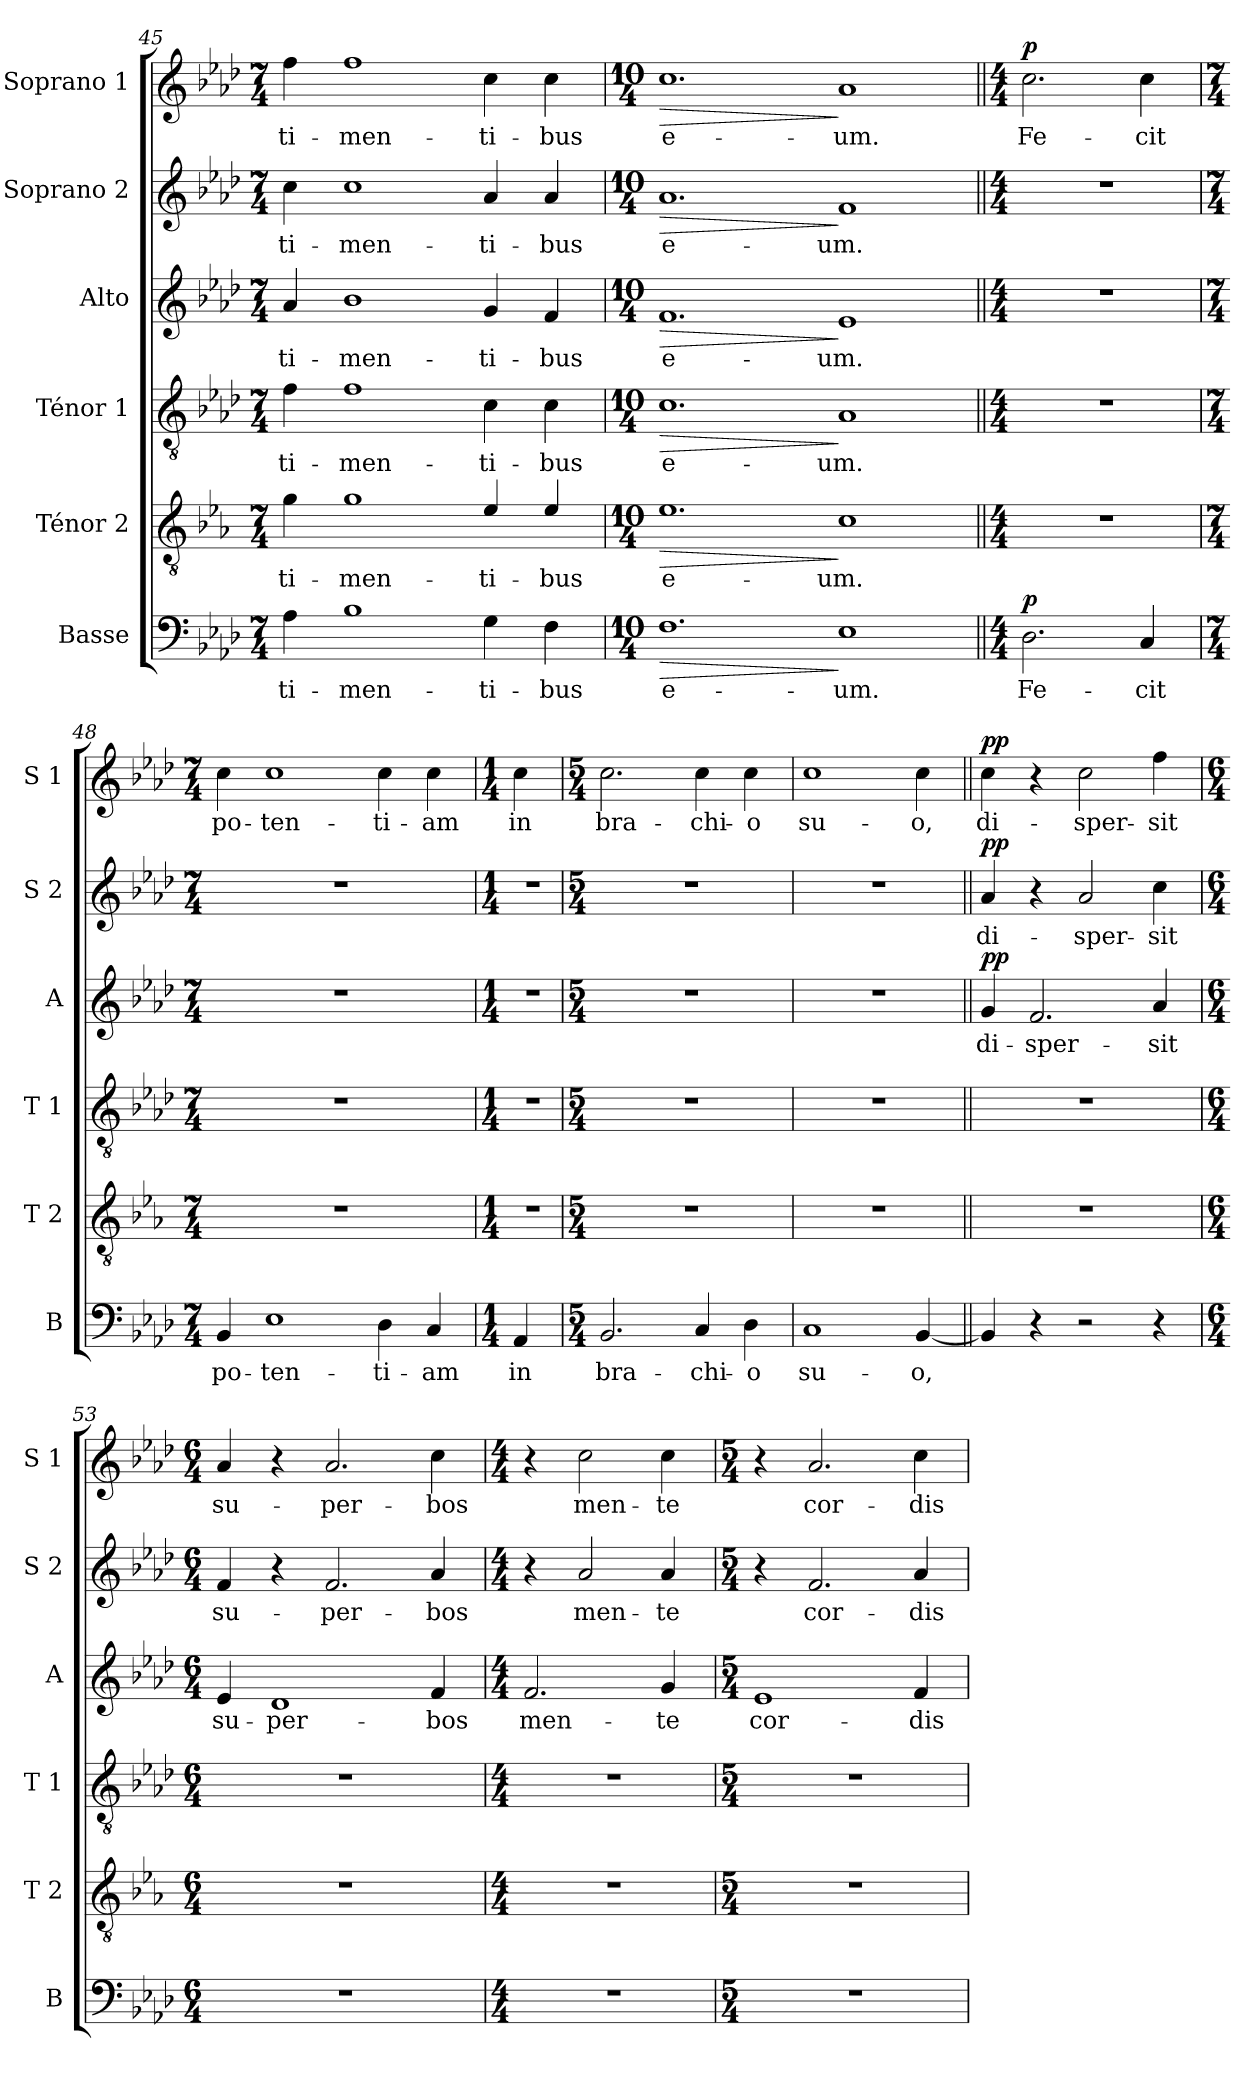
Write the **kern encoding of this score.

**kern	**text	**dynam	**kern	**text	**dynam	**kern	**text	**dynam	**kern	**text	**dynam	**kern	**text	**dynam	**kern	**text	**dynam
*part6	*part6	*part6	*part5	*part5	*part5	*part4	*part4	*part4	*part3	*part3	*part3	*part2	*part2	*part2	*part1	*part1	*part1
*staff6	*staff6	*staff6	*staff5	*staff5	*staff5	*staff4	*staff4	*staff4	*staff3	*staff3	*staff3	*staff2	*staff2	*staff2	*staff1	*staff1	*staff1
*I"Basse	*	*	*I"Ténor 2	*	*	*I"Ténor 1	*	*	*I"Alto	*	*	*I"Soprano 2	*	*	*I"Soprano 1	*	*
*I'B	*	*	*I'T 2	*	*	*I'T 1	*	*	*I'A	*	*	*I'S 2	*	*	*I'S 1	*	*
*clefF4	*	*	*clefGv2	*	*	*clefGv2	*	*	*clefG2	*	*	*clefG2	*	*	*clefG2	*	*
*	*	*	*ITrd4c7	*	*	*	*	*	*	*	*	*	*	*	*	*	*
*k[b-e-a-d-]	*	*	*k[b-e-a-d-]	*	*	*k[b-e-a-d-]	*	*	*k[b-e-a-d-]	*	*	*k[b-e-a-d-]	*	*	*k[b-e-a-d-]	*	*
*A-:	*	*	*A-:	*	*	*A-:	*	*	*A-:	*	*	*A-:	*	*	*A-:	*	*
*M7/4	*	*	*M7/4	*	*	*M7/4	*	*	*M7/4	*	*	*M7/4	*	*	*M7/4	*	*
=45	=45	=45	=45	=45	=45	=45	=45	=45	=45	=45	=45	=45	=45	=45	=45	=45	=45
!	!LO:LY:b	!	!	!LO:LY:b	!	!	!LO:LY:b	!	!	!LO:LY:b	!	!	!LO:LY:b	!	!	!LO:LY:b	!
4A-\	ti-	.	4c\	ti-	.	4f\	ti-	.	4a-/	ti-	.	4cc\	ti-	.	4ff\	ti-	.
!	!LO:LY:b	!	!	!LO:LY:b	!	!	!LO:LY:b	!	!	!LO:LY:b	!	!	!LO:LY:b	!	!	!LO:LY:b	!
1B-	-men-	.	1c	-men-	.	1f	-men-	.	1b-	-men-	.	1cc	-men-	.	1ff	-men-	.
!	!LO:LY:b	!	!	!LO:LY:b	!	!	!LO:LY:b	!	!	!LO:LY:b	!	!	!LO:LY:b	!	!	!LO:LY:b	!
4G\	-ti-	.	4A-/	-ti-	.	4c\	-ti-	.	4g/	-ti-	.	4a-/	-ti-	.	4cc\	-ti-	.
!	!LO:LY:b	!	!	!LO:LY:b	!	!	!LO:LY:b	!	!	!LO:LY:b	!	!	!LO:LY:b	!	!	!LO:LY:b	!
4F\	-bus	.	4A-/	-bus	.	4c\	-bus	.	4f/	-bus	.	4a-/	-bus	.	4cc\	-bus	.
=46	=46	=46	=46	=46	=46	=46	=46	=46	=46	=46	=46	=46	=46	=46	=46	=46	=46
*M10/4	*	*	*M10/4	*	*	*M10/4	*	*	*M10/4	*	*	*M10/4	*	*	*M10/4	*	*
!	!LO:LY:b	!LO:HP:b	!	!LO:LY:b	!LO:HP:b	!	!LO:LY:b	!LO:HP:b	!	!LO:LY:b	!LO:HP:b	!	!LO:LY:b	!LO:HP:b	!	!LO:LY:b	!LO:HP:b
1.F	e-	>	1.A-	e-	>	1.c	e-	>	1.f	e-	>	1.a-	e-	>	1.cc	e-	>
!	!LO:LY:b	!	!	!LO:LY:b	!	!	!LO:LY:b	!	!	!LO:LY:b	!	!	!LO:LY:b	!	!	!LO:LY:b	!
1E-	-um.	]	1F	-um.	]	1A-	-um.	]	1e-	-um.	]	1f	-um.	]	1a-	-um.	]
=47||	=47||	=47||	=47||	=47||	=47||	=47||	=47||	=47||	=47||	=47||	=47||	=47||	=47||	=47||	=47||	=47||	=47||
*M4/4	*	*	*M4/4	*	*	*M4/4	*	*	*M4/4	*	*	*M4/4	*	*	*M4/4	*	*
!	!LO:LY:b	!LO:DY:a	!	!	!	!	!	!	!	!	!	!	!	!	!	!LO:LY:b	!LO:DY:a
2.D-\	Fe-	p	1r	.	.	1r	.	.	1r	.	.	1r	.	.	2.cc\	Fe-	p
!	!LO:LY:b	!	!	!	!	!	!	!	!	!	!	!	!	!	!	!LO:LY:b	!
4C/	-cit	.	.	.	.	.	.	.	.	.	.	.	.	.	4cc\	-cit	.
=48	=48	=48	=48	=48	=48	=48	=48	=48	=48	=48	=48	=48	=48	=48	=48	=48	=48
*M7/4	*	*	*M7/4	*	*	*M7/4	*	*	*M7/4	*	*	*M7/4	*	*	*M7/4	*	*
!	!LO:LY:b	!	!	!	!	!	!	!	!	!	!	!	!	!	!	!LO:LY:b	!
4BB-/	po-	.	1..r	.	.	1..r	.	.	1..r	.	.	1..r	.	.	4cc\	po-	.
!	!LO:LY:b	!	!	!	!	!	!	!	!	!	!	!	!	!	!	!LO:LY:b	!
1E-	-ten-	.	.	.	.	.	.	.	.	.	.	.	.	.	1cc	-ten-	.
!	!LO:LY:b	!	!	!	!	!	!	!	!	!	!	!	!	!	!	!LO:LY:b	!
4D-\	-ti-	.	.	.	.	.	.	.	.	.	.	.	.	.	4cc\	-ti-	.
!	!LO:LY:b	!	!	!	!	!	!	!	!	!	!	!	!	!	!	!LO:LY:b	!
4C/	-am	.	.	.	.	.	.	.	.	.	.	.	.	.	4cc\	-am	.
=49	=49	=49	=49	=49	=49	=49	=49	=49	=49	=49	=49	=49	=49	=49	=49	=49	=49
*M1/4	*	*	*M1/4	*	*	*M1/4	*	*	*M1/4	*	*	*M1/4	*	*	*M1/4	*	*
!	!LO:LY:b	!	!	!	!	!	!	!	!	!	!	!	!	!	!	!LO:LY:b	!
4AA-/	in	.	4r	.	.	4r	.	.	4r	.	.	4r	.	.	4cc\	in	.
=50	=50	=50	=50	=50	=50	=50	=50	=50	=50	=50	=50	=50	=50	=50	=50	=50	=50
*M5/4	*	*	*M5/4	*	*	*M5/4	*	*	*M5/4	*	*	*M5/4	*	*	*M5/4	*	*
!	!LO:LY:b	!	!	!	!	!	!	!	!	!	!	!	!	!	!	!LO:LY:b	!
2.BB-/	bra-	.	4%5r	.	.	4%5r	.	.	4%5r	.	.	4%5r	.	.	2.cc\	bra-	.
!	!LO:LY:b	!	!	!	!	!	!	!	!	!	!	!	!	!	!	!LO:LY:b	!
4C/	-chi-	.	.	.	.	.	.	.	.	.	.	.	.	.	4cc\	-chi-	.
!	!LO:LY:b	!	!	!	!	!	!	!	!	!	!	!	!	!	!	!LO:LY:b	!
4D-\	-o	.	.	.	.	.	.	.	.	.	.	.	.	.	4cc\	-o	.
=51	=51	=51	=51	=51	=51	=51	=51	=51	=51	=51	=51	=51	=51	=51	=51	=51	=51
!	!LO:LY:b	!	!	!	!	!	!	!	!	!	!	!	!	!	!	!LO:LY:b	!
1C	su-	.	4%5r	.	.	4%5r	.	.	4%5r	.	.	4%5r	.	.	1cc	su-	.
!	!LO:LY:b	!	!	!	!	!	!	!	!	!	!	!	!	!	!	!LO:LY:b	!
[4BB-/	-o,	.	.	.	.	.	.	.	.	.	.	.	.	.	4cc\	-o,	.
!!LO:PB:g=z
=52||	=52||	=52||	=52||	=52||	=52||	=52||	=52||	=52||	=52||	=52||	=52||	=52||	=52||	=52||	=52||	=52||	=52||
!	!	!	!	!	!	!	!	!	!	!LO:LY:b	!LO:DY:a	!	!LO:LY:b	!LO:DY:a	!	!LO:LY:b	!LO:DY:a
4BB-/]	.	.	4%5r	.	.	4%5r	.	.	4g/	di-	pp	4a-/	di-	pp	4cc\	di-	pp
!	!	!	!	!	!	!	!	!	!	!LO:LY:b	!	!	!	!	!	!	!
4r	.	.	.	.	.	.	.	.	2.f/	-sper-	.	4r	.	.	4r	.	.
!	!	!	!	!	!	!	!	!	!	!	!	!	!LO:LY:b	!	!	!LO:LY:b	!
2r	.	.	.	.	.	.	.	.	.	.	.	2a-/	-sper-	.	2cc\	-sper-	.
!	!	!	!	!	!	!	!	!	!	!LO:LY:b	!	!	!LO:LY:b	!	!	!LO:LY:b	!
4r	.	.	.	.	.	.	.	.	4a-/	-sit	.	4cc\	-sit	.	4ff\	-sit	.
=53	=53	=53	=53	=53	=53	=53	=53	=53	=53	=53	=53	=53	=53	=53	=53	=53	=53
*M6/4	*	*	*M6/4	*	*	*M6/4	*	*	*M6/4	*	*	*M6/4	*	*	*M6/4	*	*
!	!	!	!	!	!	!	!	!	!	!LO:LY:b	!	!	!LO:LY:b	!	!	!LO:LY:b	!
1.r	.	.	1.r	.	.	1.r	.	.	4e-/	su-	.	4f/	su-	.	4a-/	su-	.
!	!	!	!	!	!	!	!	!	!	!LO:LY:b	!	!	!	!	!	!	!
.	.	.	.	.	.	.	.	.	1d-	-per-	.	4r	.	.	4r	.	.
!	!	!	!	!	!	!	!	!	!	!	!	!	!LO:LY:b	!	!	!LO:LY:b	!
.	.	.	.	.	.	.	.	.	.	.	.	2.f/	-per-	.	2.a-/	-per-	.
!	!	!	!	!	!	!	!	!	!	!LO:LY:b	!	!	!LO:LY:b	!	!	!LO:LY:b	!
.	.	.	.	.	.	.	.	.	4f/	-bos	.	4a-/	-bos	.	4cc\	-bos	.
=54	=54	=54	=54	=54	=54	=54	=54	=54	=54	=54	=54	=54	=54	=54	=54	=54	=54
*M4/4	*	*	*M4/4	*	*	*M4/4	*	*	*M4/4	*	*	*M4/4	*	*	*M4/4	*	*
!	!	!	!	!	!	!	!	!	!	!LO:LY:b	!	!	!	!	!	!	!
1r	.	.	1r	.	.	1r	.	.	2.f/	men-	.	4r	.	.	4r	.	.
!	!	!	!	!	!	!	!	!	!	!	!	!	!LO:LY:b	!	!	!LO:LY:b	!
.	.	.	.	.	.	.	.	.	.	.	.	2a-/	men-	.	2cc\	men-	.
!	!	!	!	!	!	!	!	!	!	!LO:LY:b	!	!	!LO:LY:b	!	!	!LO:LY:b	!
.	.	.	.	.	.	.	.	.	4g/	-te	.	4a-/	-te	.	4cc\	-te	.
=55	=55	=55	=55	=55	=55	=55	=55	=55	=55	=55	=55	=55	=55	=55	=55	=55	=55
*M5/4	*	*	*M5/4	*	*	*M5/4	*	*	*M5/4	*	*	*M5/4	*	*	*M5/4	*	*
!	!	!	!	!	!	!	!	!	!	!LO:LY:b	!	!	!	!	!	!	!
4%5r	.	.	4%5r	.	.	4%5r	.	.	1e-	cor-	.	4r	.	.	4r	.	.
!	!	!	!	!	!	!	!	!	!	!	!	!	!LO:LY:b	!	!	!LO:LY:b	!
.	.	.	.	.	.	.	.	.	.	.	.	2.f/	cor-	.	2.a-/	cor-	.
!	!	!	!	!	!	!	!	!	!	!LO:LY:b	!	!	!LO:LY:b	!	!	!LO:LY:b	!
.	.	.	.	.	.	.	.	.	4f/	-dis	.	4a-/	-dis	.	4cc\	-dis	.
=	=	=	=	=	=	=	=	=	=	=	=	=	=	=	=	=	=
*-	*-	*-	*-	*-	*-	*-	*-	*-	*-	*-	*-	*-	*-	*-	*-	*-	*-
